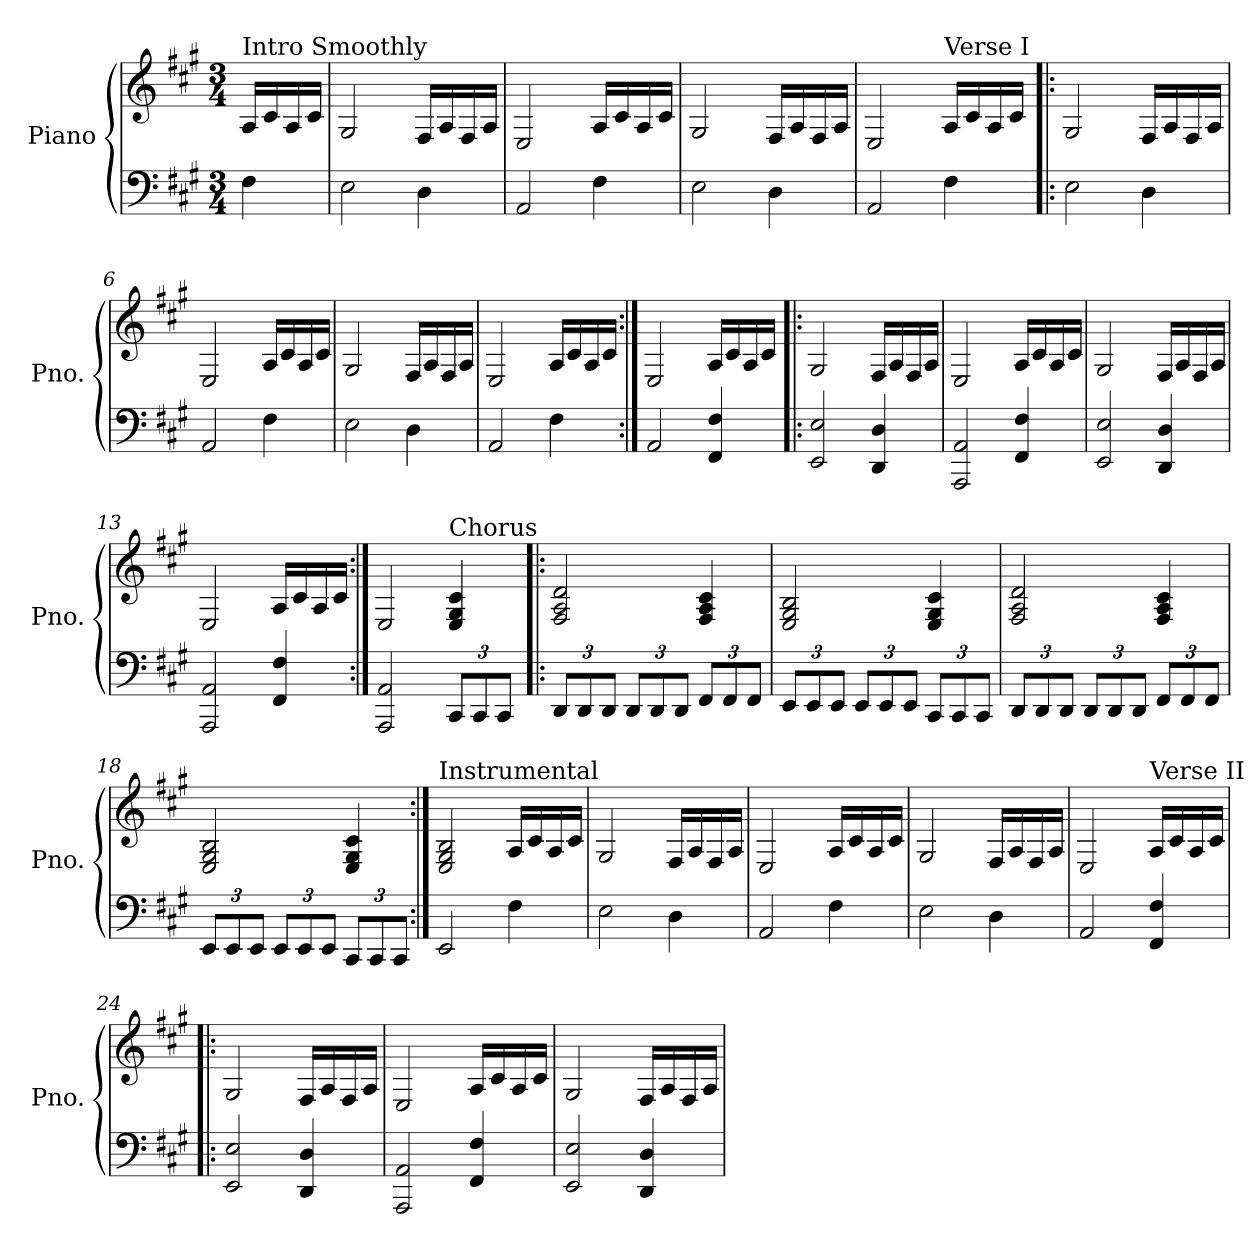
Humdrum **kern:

**kern	**kern
*part1	*part1
*staff2	*staff1
*I"Piano	*
*I'Pno.	*
*clefF4	*clefG2
*k[f#c#g#]	*k[f#c#g#]
*M3/4	*M3/4
=	=
!	!LO:TX:a:t=Intro    Smoothly
4F#\	16A/LL
.	16c#/
.	16A/
.	16c#/JJ
=1	=1
2E\	2G#/
4D\	16F#/LL
.	16A/
.	16F#/
.	16A/JJ
=2	=2
2AA/	2E/
4F#\	16A/LL
.	16c#/
.	16A/
.	16c#/JJ
=3	=3
2E\	2G#/
4D\	16F#/LL
.	16A/
.	16F#/
.	16A/JJ
=4	=4
2AA/	2E/
!	!LO:TX:a:t=Verse I
4F#\	16A/LL
.	16c#/
.	16A/
.	16c#/JJ
!!LO:LB:g=z
=5!|:	=5!|:
2E\	2G#/
4D\	16F#/LL
.	16A/
.	16F#/
.	16A/JJ
=6	=6
2AA/	2E/
4F#\	16A/LL
.	16c#/
.	16A/
.	16c#/JJ
=7	=7
2E\	2G#/
4D\	16F#/LL
.	16A/
.	16F#/
.	16A/JJ
=8	=8
2AA/	2E/
4F#\	16A/LL
.	16c#/
.	16A/
.	16c#/JJ
=9:|!	=9:|!
2AA/	2E/
4FF#/ 4F#/	16A/LL
.	16c#/
.	16A/
.	16c#/JJ
!!LO:LB:g=z
=10!|:	=10!|:
2EE/ 2E/	2G#/
4DD/ 4D/	16F#/LL
.	16A/
.	16F#/
.	16A/JJ
=11	=11
2AAA/ 2AA/	2E/
4FF#/ 4F#/	16A/LL
.	16c#/
.	16A/
.	16c#/JJ
=12	=12
2EE/ 2E/	2G#/
4DD/ 4D/	16F#/LL
.	16A/
.	16F#/
.	16A/JJ
=13	=13
2AAA/ 2AA/	2E/
4FF#/ 4F#/	16A/LL
.	16c#/
.	16A/
.	16c#/JJ
=14:|!	=14:|!
2AAA/ 2AA/	2E/
*Xbrackettup	*
!	!LO:TX:a:t=Chorus
12CC#/L	4E/ 4G#/ 4c#/
12CC#/	.
12CC#/J	.
!!LO:LB:g=z
=15!|:	=15!|:
12DD/L	2F#/ 2A/ 2d/
12DD/	.
12DD/J	.
12DD/L	.
12DD/	.
12DD/J	.
12FF#/L	4F#/ 4A/ 4c#/
12FF#/	.
12FF#/J	.
=16	=16
12EE/L	2E/ 2G#/ 2B/
12EE/	.
12EE/J	.
12EE/L	.
12EE/	.
12EE/J	.
12CC#/L	4E/ 4G#/ 4c#/
12CC#/	.
12CC#/J	.
=17	=17
12DD/L	2F#/ 2A/ 2d/
12DD/	.
12DD/J	.
12DD/L	.
12DD/	.
12DD/J	.
12FF#/L	4F#/ 4A/ 4c#/
12FF#/	.
12FF#/J	.
!!LO:LB:g=z
=18	=18
12EE/L	2E/ 2G#/ 2B/
12EE/	.
12EE/J	.
12EE/L	.
12EE/	.
12EE/J	.
12CC#/L	4E/ 4G#/ 4c#/
12CC#/	.
12CC#/J	.
=19:|!	=19:|!
!	!LO:TX:a:t=Instrumental
2EE/	2E/ 2G#/ 2B/
4F#\	16A/LL
.	16c#/
.	16A/
.	16c#/JJ
=20	=20
2E\	2G#/
4D\	16F#/LL
.	16A/
.	16F#/
.	16A/JJ
=21	=21
2AA/	2E/
4F#\	16A/LL
.	16c#/
.	16A/
.	16c#/JJ
=22	=22
2E\	2G#/
4D\	16F#/LL
.	16A/
.	16F#/
.	16A/JJ
!!LO:PB:g=z
=23	=23
2AA/	2E/
!	!LO:TX:a:t=Verse II
4FF#/ 4F#/	16A/LL
.	16c#/
.	16A/
.	16c#/JJ
=24!|:	=24!|:
2EE/ 2E/	2G#/
4DD/ 4D/	16F#/LL
.	16A/
.	16F#/
.	16A/JJ
=25	=25
2AAA/ 2AA/	2E/
4FF#/ 4F#/	16A/LL
.	16c#/
.	16A/
.	16c#/JJ
=26	=26
2EE/ 2E/	2G#/
4DD/ 4D/	16F#/LL
.	16A/
.	16F#/
.	16A/JJ
=	=
*-	*-
